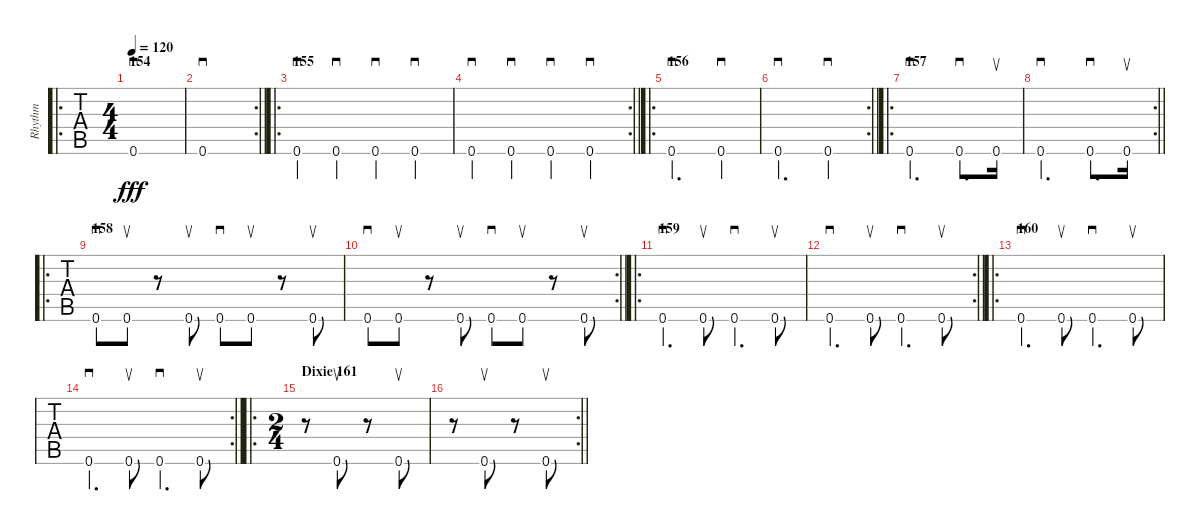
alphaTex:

\track ("Rhythm" "Rhythm") {instrument acousticguitarsteel}
\staff {tabs}
\tuning (E4 B3 G3 D3 A2 E2) {hide}
\ro
\ts (4 4)
\section ("" "154")
\tempo 120
\clef g2
\ks c
0.6.1{sd dy fff instrument acousticguitarsteel} |
\rc 2
\barLineRight lightlight
0.6.1{sd} |
\ro
\section ("" "155")
0.6.4{sd} 0.6.4{sd} 0.6.4{sd} 0.6.4{sd} |
\rc 2
\barLineRight lightlight
0.6.4{sd} 0.6.4{sd} 0.6.4{sd} 0.6.4{sd} |
\ro
\section ("" "156")
0.6.2{d sd} 0.6.4{sd} |
\rc 2
\barLineRight lightlight
0.6.2{d sd} 0.6.4{sd} |
\ro
\section ("" "157")
0.6.2{d sd} 0.6.8{d sd} 0.6.16{su} |
\rc 2
\barLineRight lightlight
0.6.2{d sd} 0.6.8{d sd} 0.6.16{su} |
\ro
\section ("" "158")
0.6.8{sd} 0.6.8{su} r.8 0.6.8{su} 0.6.8{sd} 0.6.8{su} r.8 0.6.8{su} |
\rc 2
\barLineRight lightlight
0.6.8{sd} 0.6.8{su} r.8 0.6.8{su} 0.6.8{sd} 0.6.8{su} r.8 0.6.8{su} |
\ro
\section ("" "159")
0.6.4{d sd} 0.6.8{su} 0.6.4{d sd} 0.6.8{su} |
\rc 2
\barLineRight lightlight
0.6.4{d sd} 0.6.8{su} 0.6.4{d sd} 0.6.8{su} |
\ro
\section ("" "160")
0.6.4{d sd} 0.6.8{su} 0.6.4{d sd} 0.6.8{su} |
\rc 2
\barLineRight lightlight
0.6.4{d sd} 0.6.8{su} 0.6.4{d sd} 0.6.8{su} |
\ro
\ts (2 4)
\section ("" "Dixie 161")
r.8 0.6.8{su} r.8 0.6.8{su} |
\rc 2
\barLineRight lightlight
r.8 0.6.8{su} r.8 0.6.8{su}
